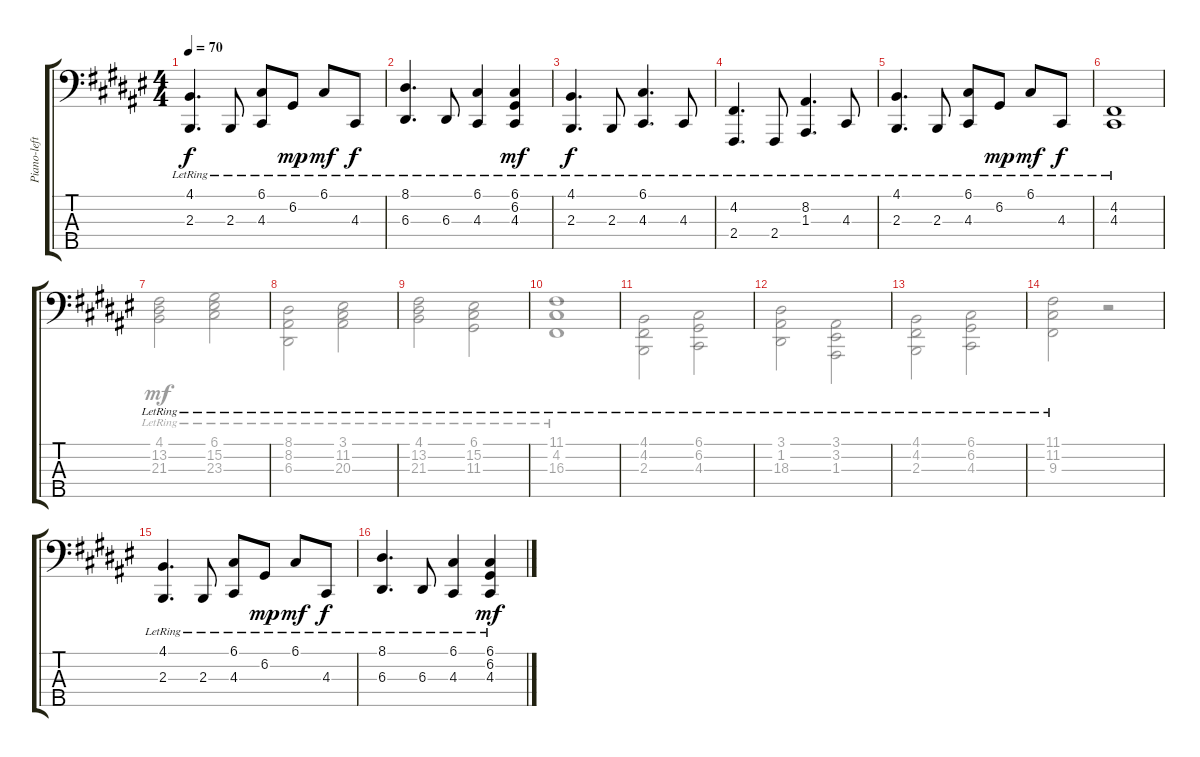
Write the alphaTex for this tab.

\track ("Piano-left" "Piano-left") {instrument acousticgrandpiano}
\staff {score tabs}
\tuning (G2 D2 A1 E1 B0) {hide}
\voice
\ts (4 4)
\tempo 70
\clef f4
\ks f#
(4.1{lr} 2.3{lr}).4{d dy f} 2.3{lr}.8 (6.1{lr} 4.3{lr}).8 6.2{lr}.8{dy mp} 6.1{lr}.8{dy mf} 4.3{lr}.8{dy f} |
(8.1{lr} 6.3{lr}).4{d} 6.3{lr}.8 (6.1{lr} 4.3{lr}).4 (6.1{lr} 6.2{lr} 4.3{lr}).4{dy mf} |
(4.1{lr} 2.3{lr}).4{d dy f} 2.3{lr}.8 (6.1{lr} 4.3{lr}).4{d} 4.3{lr}.8 |
(4.2{lr} 2.4{lr}).4{d} 2.4{lr}.8 (8.2{lr} 1.3{lr}).4{d} 4.3{lr}.8 |
(4.1{lr} 2.3{lr}).4{d} 2.3{lr}.8 (6.1{lr} 4.3{lr}).8 6.2{lr}.8{dy mp} 6.1{lr}.8{dy mf} 4.3{lr}.8{dy f} |
(4.2{lr} 4.3{lr}).1 |
|
|
|
|
|
|
|
|
(4.1{lr} 2.3{lr}).4{d} 2.3{lr}.8 (6.1{lr} 4.3{lr}).8 6.2{lr}.8{dy mp} 6.1{lr}.8{dy mf} 4.3{lr}.8{dy f} |
(8.1{lr} 6.3{lr}).4{d} 6.3{lr}.8 (6.1{lr} 4.3{lr}).4 (6.1{lr} 6.2{lr} 4.3{lr}).4{dy mf}
\voice
\clef f4
\ottava regular
\simile none
\ks f#
|
|
|
|
|
|
(4.1{lr} 13.2{lr} 21.3{lr}).2 (6.1{lr} 15.2{lr} 23.3{lr}).2 |
(8.1{lr} 8.2{lr} 6.3{lr}).2 (3.1{lr} 11.2{lr} 20.3{lr}).2 |
(4.1{lr} 13.2{lr} 21.3{lr}).2 (6.1{lr} 15.2{lr} 11.3{lr}).2 |
(11.1{lr} 4.2{lr} 16.3{lr}).1 |
(4.1 4.2 2.3).2 (6.1 6.2 4.3).2 |
(3.1 1.2 18.3).2 (3.1 3.2 1.3).2 |
(4.1 4.2 2.3).2 (6.1 6.2 4.3).2 |
(11.1 11.2 9.3).2 r.2 |
|
